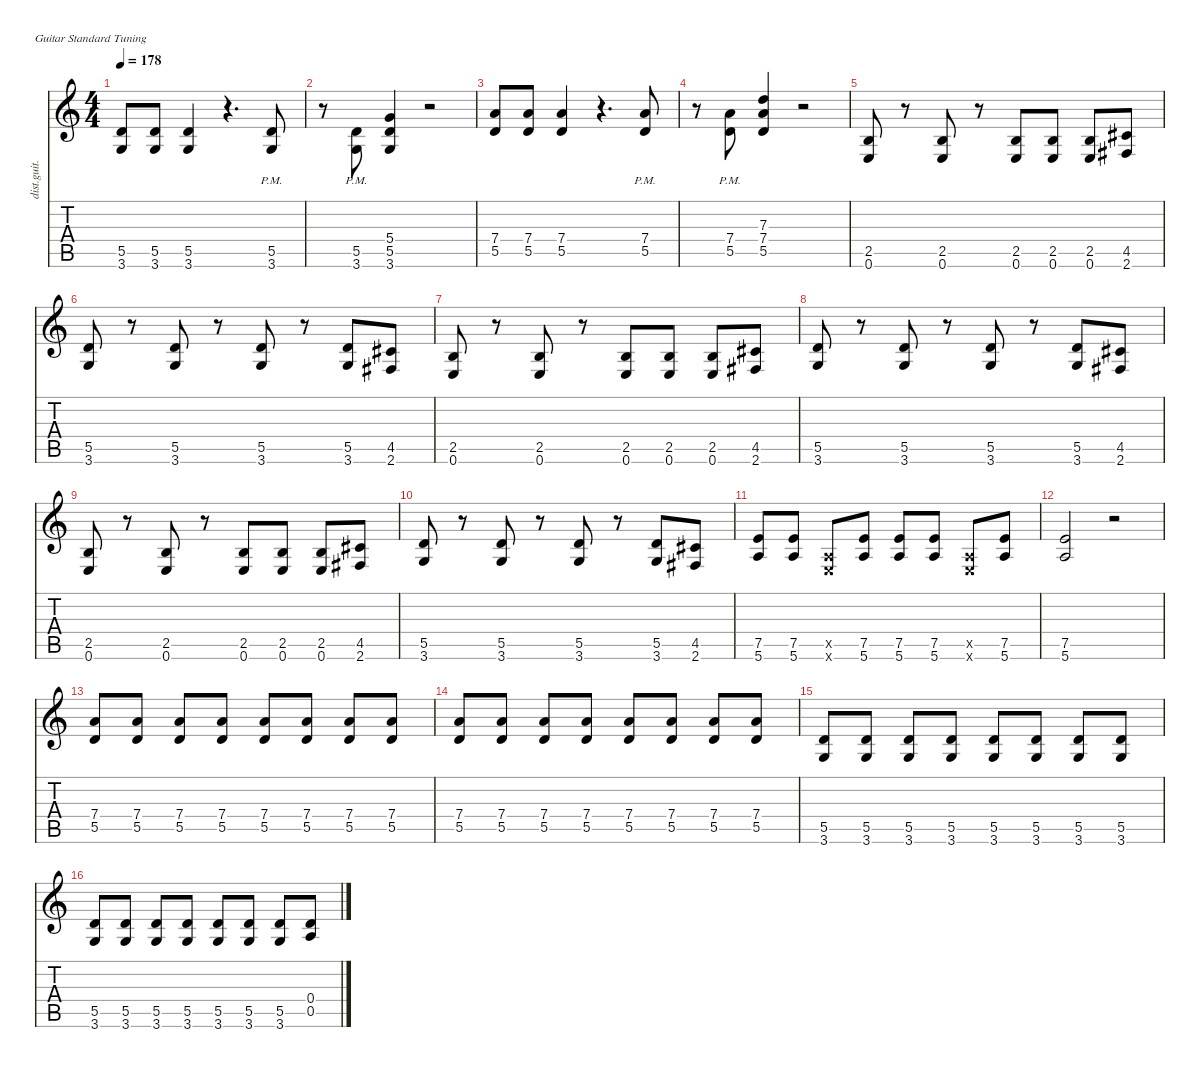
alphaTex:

\defaultSystemsLayout 4
\hideDynamics
\bracketExtendMode nobrackets
\otherSystemsTrackNameOrientation horizontal
\track ("Guitar" "dist.guit.") {mute instrument distortionguitar}
\staff {score tabs}
\tuning (E4 B3 G3 D3 A2 E2)
\ts (4 4)
\tempo 178
\clef g2
\ks c
(5.5 3.6).8{dy f beam Up} (5.5 3.6).8{beam Up} (5.5 3.6).4{beam Up} r.4{d beam Up} (5.5{pm} 3.6{pm}).8{beam Up} |
r.8{beam Down} (5.5{pm} 3.6{pm}).8{beam Up} (5.4 5.5 3.6).4{beam Up} r.2{beam Up} |
(7.4 5.5).8{beam Up} (7.4 5.5).8{beam Up} (7.4 5.5).4{beam Up} r.4{d beam Up} (7.4{pm} 5.5{pm}).8{beam Up} |
r.8{beam Down} (7.4{pm} 5.5{pm}).8{beam Up} (7.3 7.4 5.5).4{beam Up} r.2{beam Up} |
(2.5 0.6).8{beam Up} r.8{beam Up} (2.5 0.6).8{beam Up} r.8{beam Up} (2.5 0.6).8{beam Up} (2.5 0.6).8{beam Up} (2.5 0.6).8{beam Up} (4.5{acc #} 2.6{acc #}).8{beam Up} |
(5.5 3.6).8{beam Up} r.8{beam Up} (5.5 3.6).8{beam Up} r.8{beam Up} (5.5 3.6).8{beam Up} r.8{beam Up} (5.5 3.6).8{beam Up} (4.5{acc #} 2.6{acc #}).8{beam Up} |
(2.5 0.6).8{beam Up} r.8{beam Up} (2.5 0.6).8{beam Up} r.8{beam Up} (2.5 0.6).8{beam Up} (2.5 0.6).8{beam Up} (2.5 0.6).8{beam Up} (4.5{acc #} 2.6{acc #}).8{beam Up} |
(5.5 3.6).8{beam Up} r.8{beam Up} (5.5 3.6).8{beam Up} r.8{beam Up} (5.5 3.6).8{beam Up} r.8{beam Up} (5.5 3.6).8{beam Up} (4.5{acc #} 2.6{acc #}).8{beam Up} |
(2.5 0.6).8{beam Up} r.8{beam Up} (2.5 0.6).8{beam Up} r.8{beam Up} (2.5 0.6).8{beam Up} (2.5 0.6).8{beam Up} (2.5 0.6).8{beam Up} (4.5{acc #} 2.6{acc #}).8{beam Up} |
(5.5 3.6).8{beam Up} r.8{beam Up} (5.5 3.6).8{beam Up} r.8{beam Up} (5.5 3.6).8{beam Up} r.8{beam Up} (5.5 3.6).8{beam Up} (4.5{acc #} 2.6{acc #}).8{beam Up} |
(7.5 5.6).8{beam Up} (7.5 5.6).8{beam Up} (0.5{x} 0.6{x}).8{beam Up} (7.5 5.6).8{beam Up} (7.5 5.6).8{beam Up} (7.5 5.6).8{beam Up} (0.5{x} 0.6{x}).8{beam Up} (7.5 5.6).8{beam Up} |
(7.5 5.6).2{beam Up} r.2{beam Up} |
(7.4 5.5).8{beam Up} (7.4 5.5).8{beam Up} (7.4 5.5).8{beam Up} (7.4 5.5).8{beam Up} (7.4 5.5).8{beam Up} (7.4 5.5).8{beam Up} (7.4 5.5).8{beam Up} (7.4 5.5).8{beam Up} |
(7.4 5.5).8{beam Up} (7.4 5.5).8{beam Up} (7.4 5.5).8{beam Up} (7.4 5.5).8{beam Up} (7.4 5.5).8{beam Up} (7.4 5.5).8{beam Up} (7.4 5.5).8{beam Up} (7.4 5.5).8{beam Up} |
(5.5 3.6).8{beam Up} (5.5 3.6).8{beam Up} (5.5 3.6).8{beam Up} (5.5 3.6).8{beam Up} (5.5 3.6).8{beam Up} (5.5 3.6).8{beam Up} (5.5 3.6).8{beam Up} (5.5 3.6).8{beam Up} |
(5.5 3.6).8{beam Up} (5.5 3.6).8{beam Up} (5.5 3.6).8{beam Up} (5.5 3.6).8{beam Up} (5.5 3.6).8{beam Up} (5.5 3.6).8{beam Up} (5.5 3.6).8{beam Up} (0.4 0.5).8{beam Up}
